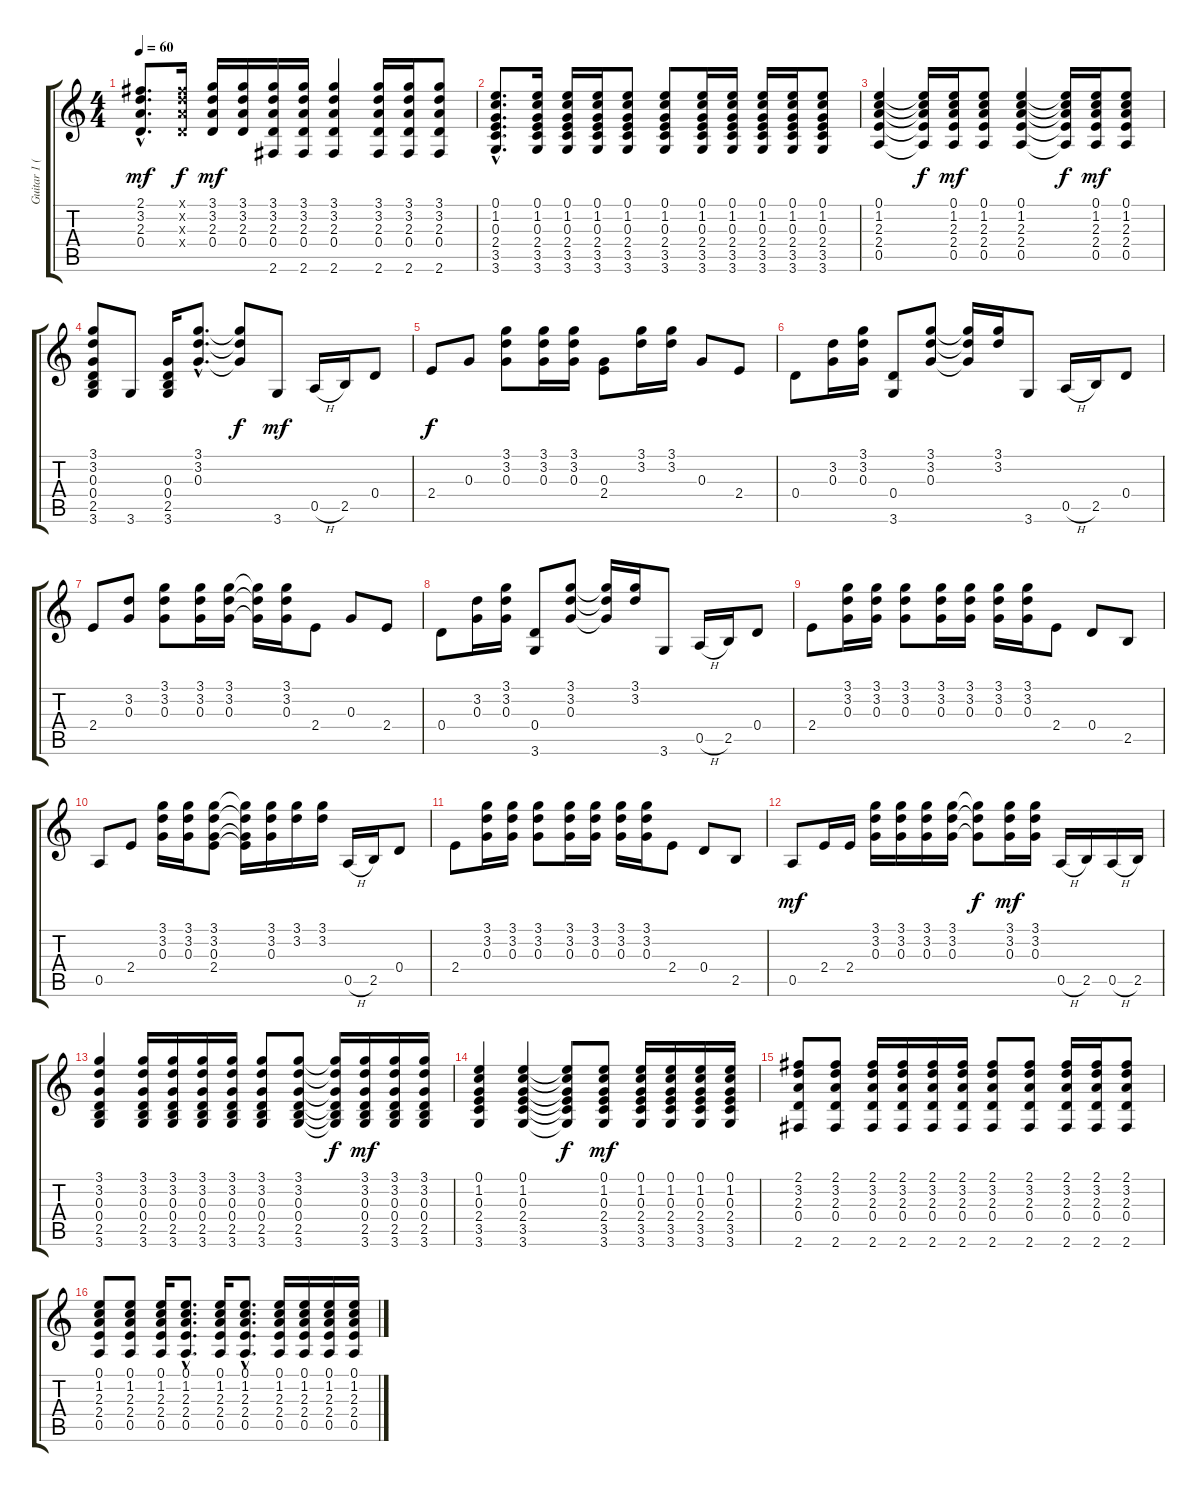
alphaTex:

\track ("Guitar 1 (12-string)" "Guitar 1 (") {instrument acousticguitarsteel}
\staff {score tabs}
\tuning (E4 B3 G3 D3 A2 E2) {hide}
\ts (4 4)
\tempo 60
\clef g2
\ks c
(2.1{hac} 3.2{hac} 2.3{hac} 0.4{hac}).8{d dy mf} (2.1{x} 3.2{x} 2.3{x} 0.4{x}).16{dy f} (3.1 3.2 2.3 0.4).16{dy mf} (3.1 3.2 2.3 0.4).16 (3.1 3.2 2.3 0.4 2.6).16 (3.1 3.2 2.3 0.4 2.6).16 (3.1 3.2 2.3 0.4 2.6).4 (3.1 3.2 2.3 0.4 2.6).16 (3.1 3.2 2.3 0.4 2.6).16 (3.1 3.2 2.3 0.4 2.6).8 |
(0.1{hac} 1.2{hac} 0.3{hac} 2.4{hac} 3.5{hac} 3.6{hac}).8{d} (0.1 1.2 0.3 2.4 3.5 3.6).16 (0.1 1.2 0.3 2.4 3.5 3.6).16 (0.1 1.2 0.3 2.4 3.5 3.6).16 (0.1 1.2 0.3 2.4 3.5 3.6).8 (0.1 1.2 0.3 2.4 3.5 3.6).8 (0.1 1.2 0.3 2.4 3.5 3.6).16 (0.1 1.2 0.3 2.4 3.5 3.6).16 (0.1 1.2 0.3 2.4 3.5 3.6).16 (0.1 1.2 0.3 2.4 3.5 3.6).16 (0.1 1.2 0.3 2.4 3.5 3.6).8 |
(0.1 1.2 2.3 2.4 0.5).4 (0.1{t} 1.2{t} 2.3{t} 2.4{t} 0.5{t}).16{dy f} (0.1 1.2 2.3 2.4 0.5).16{dy mf} (0.1 1.2 2.3 2.4 0.5).8 (0.1 1.2 2.3 2.4 0.5).4 (0.1{t} 1.2{t} 2.3{t} 2.4{t} 0.5{t}).16{dy f} (0.1 1.2 2.3 2.4 0.5).16{dy mf} (0.1 1.2 2.3 2.4 0.5).8 |
(3.1 3.2 0.3 0.4 2.5 3.6).8 3.6.8 (0.3 0.4 2.5 3.6).16 (3.1{hac} 3.2{hac} 0.3{hac}).8{d} (3.1{t} 3.2{t} 0.3{t}).8{dy f} 3.6.8{dy mf} 0.5{h}.16 2.5.16 0.4.8 |
2.4.8{dy f} 0.3.8 (3.1 3.2 0.3).8 (3.1 3.2 0.3).16 (3.1 3.2 0.3).16 (0.3 2.4).8 (3.1 3.2).16 (3.1 3.2).16 0.3.8 2.4.8 |
0.4.8 (3.2 0.3).16 (3.1 3.2 0.3).16 (0.4 3.6).8 (3.1 3.2 0.3).8 (3.1{t} 3.2{t} 0.3{t}).16 (3.1 3.2).16 3.6.8 0.5{h}.16 2.5.16 0.4.8 |
2.4.8 (3.2 0.3).8 (3.1 3.2 0.3).8 (3.1 3.2 0.3).16 (3.1 3.2 0.3).16 (3.1{t} 3.2{t} 0.3{t}).16 (3.1 3.2 0.3).16 2.4.8 0.3.8 2.4.8 |
0.4.8 (3.2 0.3).16 (3.1 3.2 0.3).16 (0.4 3.6).8 (3.1 3.2 0.3).8 (3.1{t} 3.2{t} 0.3{t}).16 (3.1 3.2).16 3.6.8 0.5{h}.16 2.5.16 0.4.8 |
2.4.8 (3.1 3.2 0.3).16 (3.1 3.2 0.3).16 (3.1 3.2 0.3).8 (3.1 3.2 0.3).16 (3.1 3.2 0.3).16 (3.1 3.2 0.3).16 (3.1 3.2 0.3).16 2.4.8 0.4.8 2.5.8 |
0.5.8 2.4.8 (3.1 3.2 0.3).16 (3.1 3.2 0.3).16 (3.1 3.2 0.3 2.4).8 (3.1{t} 3.2{t} 0.3{t} 2.4{t}).16 (3.1 3.2 0.3).16 (3.1 3.2).16 (3.1 3.2).16 0.5{h}.16 2.5.16 0.4.8 |
2.4.8 (3.1 3.2 0.3).16 (3.1 3.2 0.3).16 (3.1 3.2 0.3).8 (3.1 3.2 0.3).16 (3.1 3.2 0.3).16 (3.1 3.2 0.3).16 (3.1 3.2 0.3).16 2.4.8 0.4.8 2.5.8 |
0.5.8{dy mf} 2.4.16 2.4.16 (3.1 3.2 0.3).16 (3.1 3.2 0.3).16 (3.1 3.2 0.3).16 (3.1 3.2 0.3).16 (3.1{t} 3.2{t} 0.3{t}).8{dy f} (3.1 3.2 0.3).16{dy mf} (3.1 3.2 0.3).16 0.5{h}.16 2.5.16 0.5{h}.16 2.5.16 |
(3.1 3.2 0.3 0.4 2.5 3.6).4 (3.1 3.2 0.3 0.4 2.5 3.6).16 (3.1 3.2 0.3 0.4 2.5 3.6).16 (3.1 3.2 0.3 0.4 2.5 3.6).16 (3.1 3.2 0.3 0.4 2.5 3.6).16 (3.1 3.2 0.3 0.4 2.5 3.6).8 (3.1 3.2 0.3 0.4 2.5 3.6).8 (3.1{t} 3.2{t} 0.3{t} 0.4{t} 2.5{t} 3.6{t}).16{dy f} (3.1 3.2 0.3 0.4 2.5 3.6).16{dy mf} (3.1 3.2 0.3 0.4 2.5 3.6).16 (3.1 3.2 0.3 0.4 2.5 3.6).16 |
(0.1 1.2 0.3 2.4 3.5 3.6).4 (0.1 1.2 0.3 2.4 3.5 3.6).4 (0.1{t} 1.2{t} 0.3{t} 2.4{t} 3.5{t} 3.6{t}).8{dy f} (0.1 1.2 0.3 2.4 3.5 3.6).8{dy mf} (0.1 1.2 0.3 2.4 3.5 3.6).16 (0.1 1.2 0.3 2.4 3.5 3.6).16 (0.1 1.2 0.3 2.4 3.5 3.6).16 (0.1 1.2 0.3 2.4 3.5 3.6).16 |
(2.1 3.2 2.3 0.4 2.6).8 (2.1 3.2 2.3 0.4 2.6).8 (2.1 3.2 2.3 0.4 2.6).16 (2.1 3.2 2.3 0.4 2.6).16 (2.1 3.2 2.3 0.4 2.6).16 (2.1 3.2 2.3 0.4 2.6).16 (2.1 3.2 2.3 0.4 2.6).8 (2.1 3.2 2.3 0.4 2.6).8 (2.1 3.2 2.3 0.4 2.6).16 (2.1 3.2 2.3 0.4 2.6).16 (2.1 3.2 2.3 0.4 2.6).8 |
(0.1 1.2 2.3 2.4 0.5).8 (0.1 1.2 2.3 2.4 0.5).8 (0.1 1.2 2.3 2.4 0.5).16 (0.1{hac} 1.2{hac} 2.3{hac} 2.4{hac} 0.5{hac}).8{d} (0.1 1.2 2.3 2.4 0.5).16 (0.1{hac} 1.2{hac} 2.3{hac} 2.4{hac} 0.5{hac}).8{d} (0.1 1.2 2.3 2.4 0.5).16 (0.1 1.2 2.3 2.4 0.5).16 (0.1 1.2 2.3 2.4 0.5).16 (0.1 1.2 2.3 2.4 0.5).16
